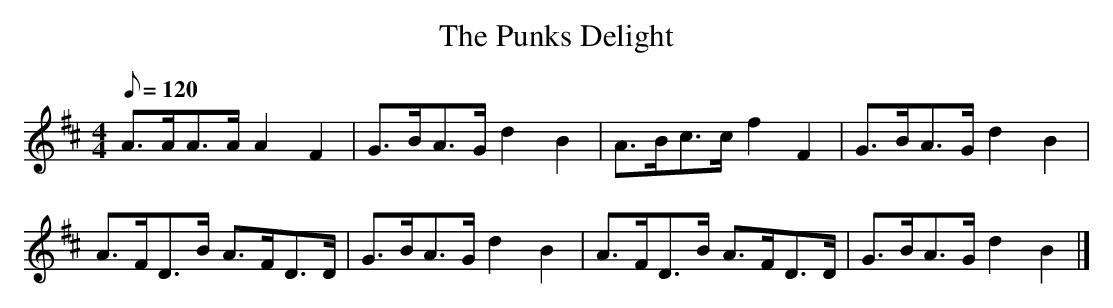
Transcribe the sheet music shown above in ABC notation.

X:1
T:The Punks Delight
M:4/4
L:1/8
Q:120
K:D
A>AA>A A2F2|G>BA>G d2B2|A>Bc>c f2F2|G>BA>G d2B2|
A>FD>B A>FD>D|G>BA>G d2B2|A>FD>B A>FD>D|G>BA>G d2B2|]
